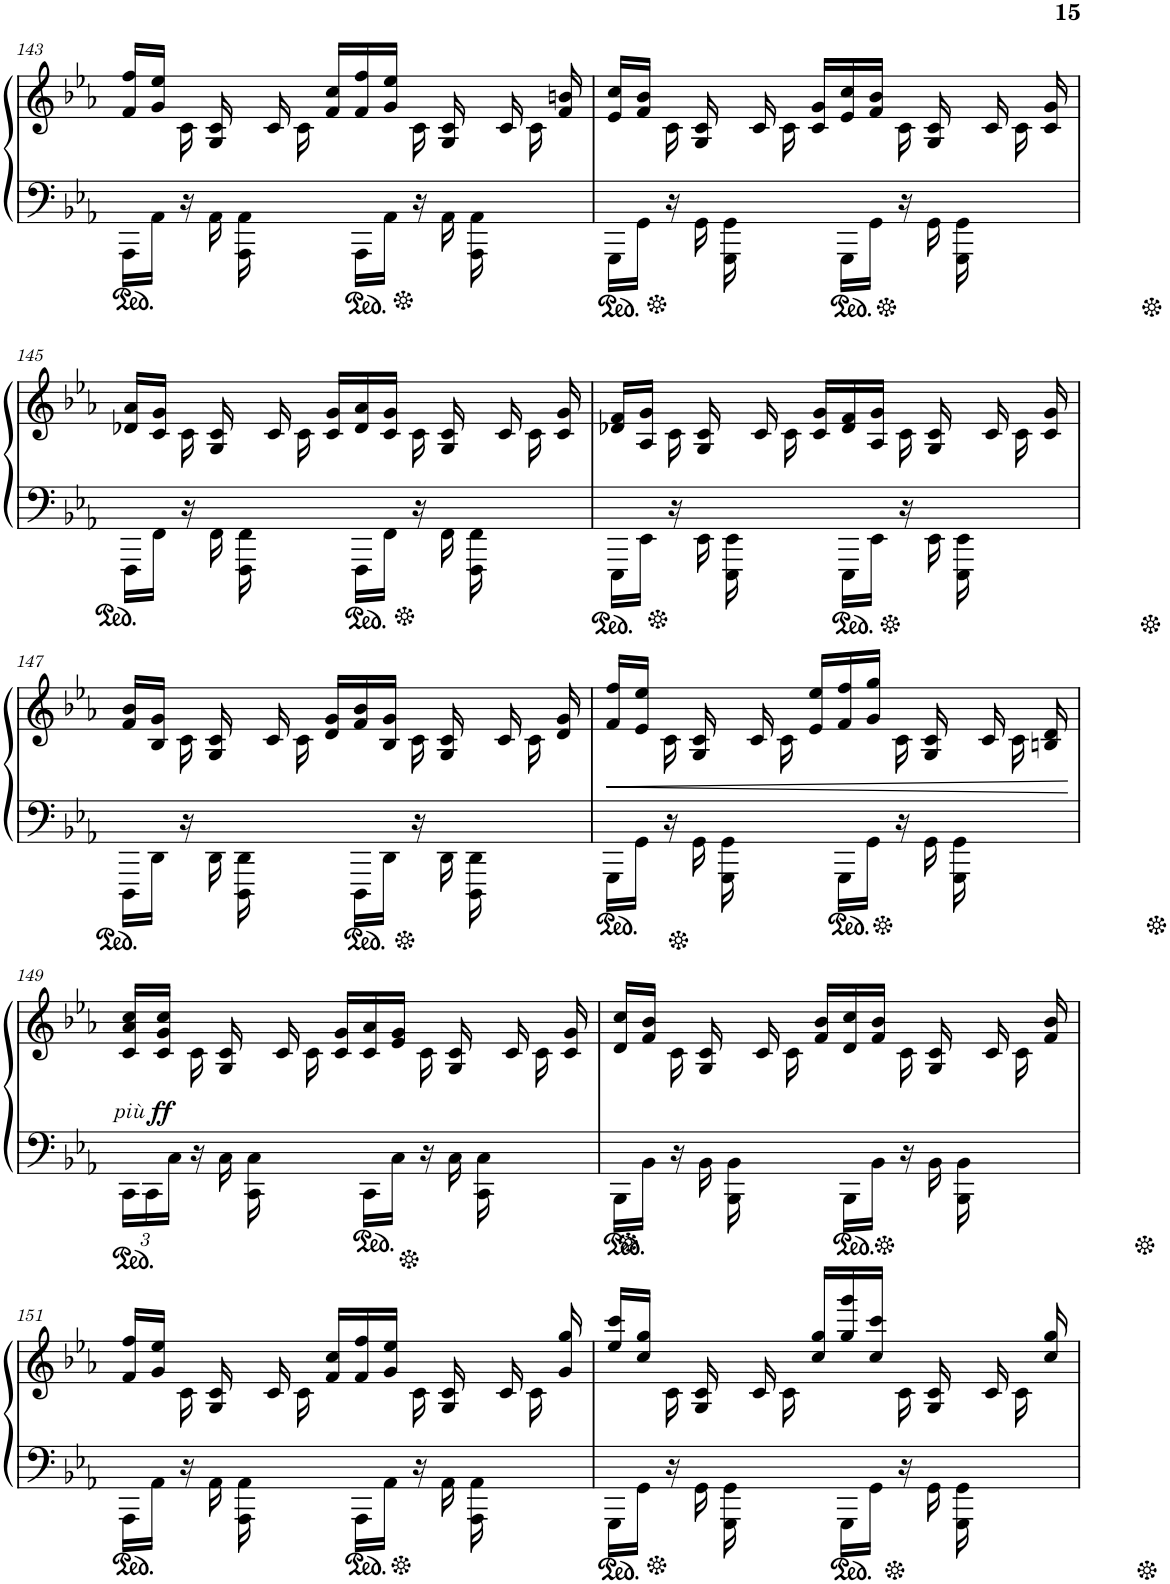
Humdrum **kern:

**kern	**kern	**dynam
*part1	*part1	*part1
*staff2	*staff1	*staff1/2
*I"Piano	*	*
*I'Pno.	*	*
!!LO:PB:g=z
*clefF4	*clefG2	*
*k[b-e-a-]	*k[b-e-a-]	*
*M4/4	*M4/4	*
=143	=143	=143
*^	*	*
4ryy	16AAA-\LL	16f/ 16ff/LL	.
.	16AA-\JJ	16g/ 16ee-/JJ	.
.	16r	16c\	.
.	16AA-\	16G/ 16c/	.
16AAA-\ 16AA-\	4ryy	16ryy	.
4..ryy	.	16c/	.
.	.	16c\	.
.	.	16f/ 16cc/LL	.
.	16AAA-\LL	16f/ 16ff/	.
.	16AA-\JJ	16g/ 16ee-/JJ	.
.	16r	16c\	.
.	16AA-\	16G/ 16c/	.
16AAA-\ 16AA-\	4ryy	16ryy	.
8.ryy	.	16c/	.
.	.	16c\	.
.	.	16f/ 16bn/	.
=144	=144	=144	=144
4ryy	16GGG\LL	16e-/ 16cc/LL	.
.	16GG\JJ	16f/ 16b-/JJ	.
.	16r	16c\	.
.	16GG\	16G/ 16c/	.
16GGG\ 16GG\	4ryy	16ryy	.
4..ryy	.	16c/	.
.	.	16c\	.
.	.	16c/ 16g/LL	.
.	16GGG\LL	16e-/ 16cc/	.
.	16GG\JJ	16f/ 16b-/JJ	.
.	16r	16c\	.
.	16GG\	16G/ 16c/	.
16GGG\ 16GG\	4ryy	16ryy	.
8.ryy	.	16c/	.
.	.	16c\	.
.	.	16c/ 16g/	.
!!LO:LB:g=z
=145	=145	=145	=145
4ryy	16FFF\LL	16d-X/ 16a-/LL	.
.	16FF\JJ	16c/ 16g/JJ	.
.	16r	16c\	.
.	16FF\	16G/ 16c/	.
16FFF\ 16FF\	4ryy	16ryy	.
4..ryy	.	16c/	.
.	.	16c\	.
.	.	16c/ 16g/LL	.
.	16FFF\LL	16d-/ 16a-/	.
.	16FF\JJ	16c/ 16g/JJ	.
.	16r	16c\	.
.	16FF\	16G/ 16c/	.
16FFF\ 16FF\	4ryy	16ryy	.
8.ryy	.	16c/	.
.	.	16c\	.
.	.	16c/ 16g/	.
=146	=146	=146	=146
4ryy	16EEE-\LL	16d-X/ 16f/LL	.
.	16EE-\JJ	16A-/ 16g/JJ	.
.	16r	16c\	.
.	16EE-\	16G/ 16c/	.
16EEE-\ 16EE-\	4ryy	16ryy	.
4..ryy	.	16c/	.
.	.	16c\	.
.	.	16c/ 16g/LL	.
.	16EEE-\LL	16d-/ 16f/	.
.	16EE-\JJ	16A-/ 16g/JJ	.
.	16r	16c\	.
.	16EE-\	16G/ 16c/	.
16EEE-\ 16EE-\	4ryy	16ryy	.
8.ryy	.	16c/	.
.	.	16c\	.
.	.	16c/ 16g/	.
!!LO:LB:g=z
=147	=147	=147	=147
4ryy	16DDD\LL	16f/ 16b-/LL	.
.	16DD\JJ	16B-/ 16g/JJ	.
.	16r	16c\	.
.	16DD\	16G/ 16c/	.
16DDD\ 16DD\	4ryy	16ryy	.
4..ryy	.	16c/	.
.	.	16c\	.
.	.	16d/ 16g/LL	.
.	16DDD\LL	16f/ 16b-/	.
.	16DD\JJ	16B-/ 16g/JJ	.
.	16r	16c\	.
.	16DD\	16G/ 16c/	.
16DDD\ 16DD\	4ryy	16ryy	.
8.ryy	.	16c/	.
.	.	16c\	.
.	.	16d/ 16g/	.
=148	=148	=148	=148
!	!	!	!LO:HP:b
4ryy	16GGG\LL	16f/ 16ff/LL	<
.	16GG\JJ	16e-/ 16ee-/JJ	.
.	16r	16c\	.
.	16GG\	16G/ 16c/	.
16GGG\ 16GG\	4ryy	16ryy	.
4..ryy	.	16c/	.
.	.	16c\	.
.	.	16e-/ 16ee-/LL	.
.	16GGG\LL	16f/ 16ff/	.
.	16GG\JJ	16g/ 16gg/JJ	.
.	16r	16c\	.
.	16GG\	16G/ 16c/	.
16GGG\ 16GG\	4ryy	16ryy	.
8.ryy	.	16c/	.
.	.	16c\	.
.	.	16Bn/ 16d/	.
*v	*v	*	*
.	.	[
!!LO:LB:g=z
=149	=149	=149
*^	*	*
*	*Xbrackettup	*	*
!	!	!	!LO:DY:b
!	!	!	!LO:DY:n=1:b
4ryy	24CC\LL	16c/ 16a-/ 16cc/LL	other-dynamics ff
.	24CC\	.	.
.	.	16c/ 16g/ 16cc/JJ	.
.	24C\JJ	.	.
.	16r	16c\	.
.	16C\	16G/ 16c/	.
16CC\ 16C\	4ryy	16ryy	.
4..ryy	.	16c/	.
.	.	16c\	.
.	.	16c/ 16g/LL	.
.	16CC\LL	16c/ 16a-/	.
.	16C\JJ	16e-/ 16g/JJ	.
.	16r	16c\	.
.	16C\	16G/ 16c/	.
16CC\ 16C\	4ryy	16ryy	.
8.ryy	.	16c/	.
.	.	16c\	.
.	.	16c/ 16g/	.
=150	=150	=150	=150
4ryy	16BBB-\LL	16d/ 16cc/LL	.
.	16BB-\JJ	16f/ 16b-/JJ	.
.	16r	16c\	.
.	16BB-\	16G/ 16c/	.
16BBB-\ 16BB-\	4ryy	16ryy	.
4..ryy	.	16c/	.
.	.	16c\	.
.	.	16f/ 16b-/LL	.
.	16BBB-\LL	16d/ 16cc/	.
.	16BB-\JJ	16f/ 16b-/JJ	.
.	16r	16c\	.
.	16BB-\	16G/ 16c/	.
16BBB-\ 16BB-\	4ryy	16ryy	.
8.ryy	.	16c/	.
.	.	16c\	.
.	.	16f/ 16b-/	.
!!LO:LB:g=z
=151	=151	=151	=151
4ryy	16AAA-\LL	16f/ 16ff/LL	.
.	16AA-\JJ	16g/ 16ee-/JJ	.
.	16r	16c\	.
.	16AA-\	16G/ 16c/	.
16AAA-\ 16AA-\	4ryy	16ryy	.
4..ryy	.	16c/	.
.	.	16c\	.
.	.	16f/ 16cc/LL	.
.	16AAA-\LL	16f/ 16ff/	.
.	16AA-\JJ	16g/ 16ee-/JJ	.
.	16r	16c\	.
.	16AA-\	16G/ 16c/	.
16AAA-\ 16AA-\	4ryy	16ryy	.
8.ryy	.	16c/	.
.	.	16c\	.
.	.	16g/ 16gg/	.
=152	=152	=152	=152
4ryy	16GGG\LL	16ee-/ 16ccc/LL	.
.	16GG\JJ	16cc/ 16gg/JJ	.
.	16r	16c\	.
.	16GG\	16G/ 16c/	.
16GGG\ 16GG\	4ryy	16ryy	.
4..ryy	.	16c/	.
.	.	16c\	.
.	.	16cc/ 16gg/LL	.
.	16GGG\LL	16gg/ 16ggg/	.
.	16GG\JJ	16cc/ 16ccc/JJ	.
.	16r	16c\	.
.	16GG\	16G/ 16c/	.
16GGG\ 16GG\	4ryy	16ryy	.
8.ryy	.	16c/	.
.	.	16c\	.
.	.	16cc/ 16gg/	.
*v	*v	*	*
=	=	=
*-	*-	*-
